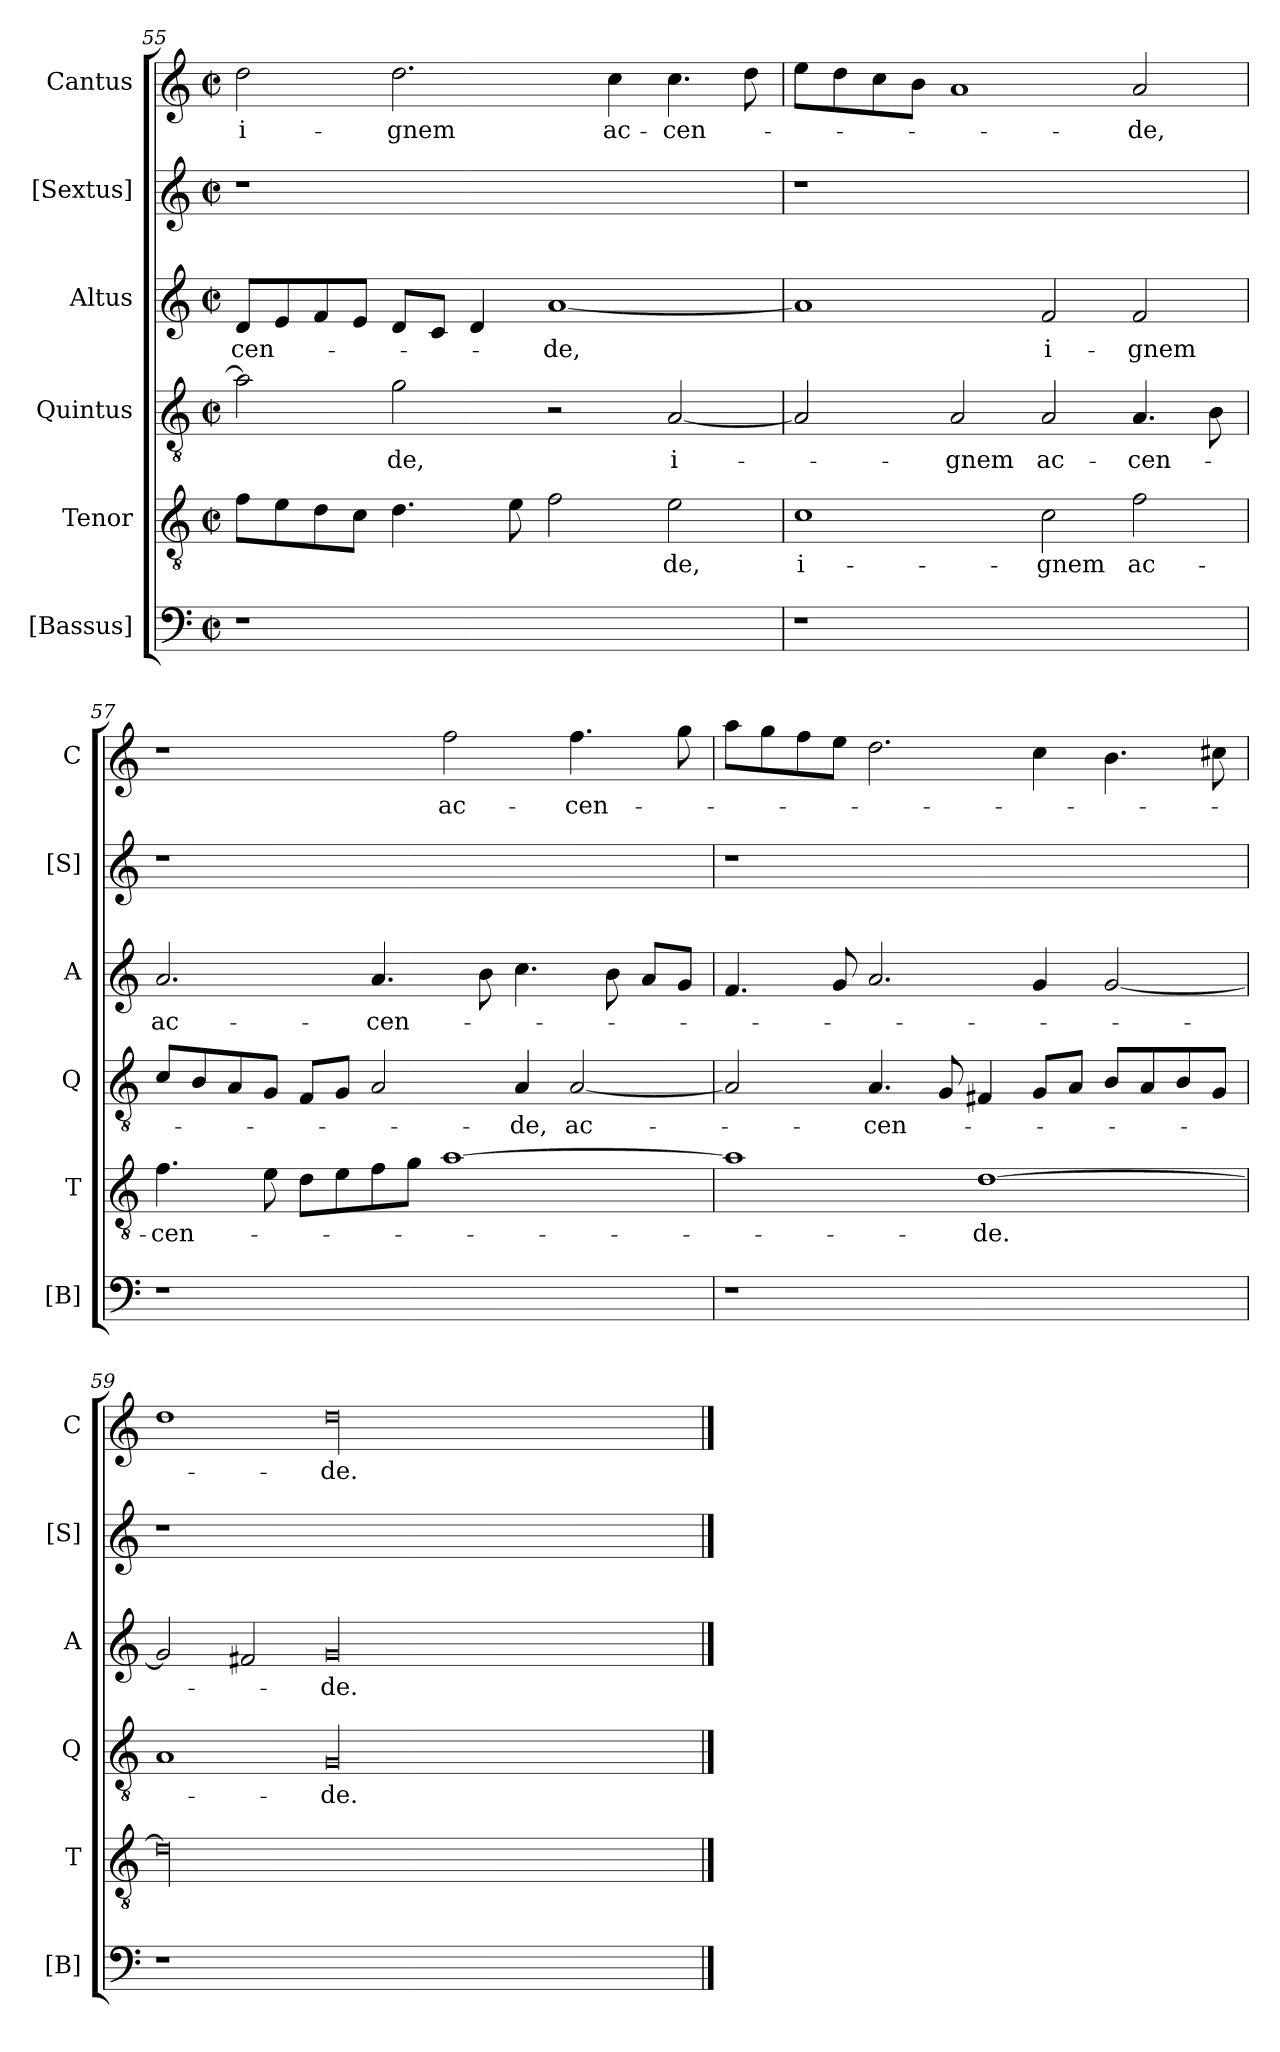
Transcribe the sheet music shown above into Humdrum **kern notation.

**kern	**kern	**text	**kern	**text	**kern	**text	**kern	**kern	**text
*part6	*part5	*part5	*part4	*part4	*part3	*part3	*part2	*part1	*part1
*staff6	*staff5	*staff5	*staff4	*staff4	*staff3	*staff3	*staff2	*staff1	*staff1
*I"[Bassus]	*I"Tenor	*	*I"Quintus	*	*I"Altus	*	*I"[Sextus]	*I"Cantus	*
*I'[B]	*I'T	*	*I'Q	*	*I'A	*	*I'[S]	*I'C	*
*clefF4	*clefGv2	*	*clefGv2	*	*clefG2	*	*clefG2	*clefG2	*
*k[]	*k[]	*	*k[]	*	*k[]	*	*k[]	*k[]	*
*C:	*C:	*	*C:	*	*C:	*	*C:	*C:	*
*M2/2	*M2/2	*	*M2/2	*	*M2/2	*	*M2/2	*M2/2	*
*met(c|)	*met(c|)	*	*met(c|)	*	*met(c|)	*	*met(c|)	*met(c|)	*
=55	=55	=55	=55	=55	=55	=55	=55	=55	=55
1r	8f\L	.	2a\]	.	8d/L	-cen-	1r	2dd\	i-
.	8e\	.	.	.	8e/	.	.	.	.
.	8d\	.	.	.	8f/	.	.	.	.
.	8c\J	.	.	.	8e/J	.	.	.	.
.	4.d\	.	2g\	-de,	8d/L	.	.	2.dd\	-gnem
.	.	.	.	.	8c/J	.	.	.	.
.	.	.	.	.	4d/	.	.	.	.
.	8e\	.	.	.	.	.	.	.	.
1ryy	2f\	.	2r	.	[1a/	-de,	1ryy	.	.
.	.	.	.	.	.	.	.	4cc\	ac-
.	2e\	-de,	[2A/	i-	.	.	.	4.cc\	-cen-
.	.	.	.	.	.	.	.	8dd\	.
=56	=56	=56	=56	=56	=56	=56	=56	=56	=56
1r	1c\	i-	2A/]	.	1a/]	.	1r	8ee\L	.
.	.	.	.	.	.	.	.	8dd\	.
.	.	.	.	.	.	.	.	8cc\	.
.	.	.	.	.	.	.	.	8b\J	.
.	.	.	2A/	-gnem	.	.	.	1a/	.
1ryy	2c\	-gnem	2A/	ac-	2f/	i-	1ryy	.	.
.	2f\	ac-	4.A/	-cen-	2f/	-gnem	.	2a/	-de,
.	.	.	8B\	.	.	.	.	.	.
=57	=57	=57	=57	=57	=57	=57	=57	=57	=57
1r	4.f\	-cen-	8c/L	.	2.a/	ac-	1r	1r	.
.	.	.	8B/	.	.	.	.	.	.
.	.	.	8A/	.	.	.	.	.	.
.	8e\	.	8G/J	.	.	.	.	.	.
.	8d\L	.	8F/L	.	.	.	.	.	.
.	8e\	.	8G/J	.	.	.	.	.	.
.	8f\	.	2A/	.	4.a/	-cen-	.	.	.
.	8g\J	.	.	.	.	.	.	.	.
1ryy	[1a\	.	.	.	.	.	1ryy	2ff\	ac-
.	.	.	.	.	8b\	.	.	.	.
.	.	.	4A/	-de,	4.cc\	.	.	.	.
.	.	.	[2A/	ac-	.	.	.	4.ff\	-cen-
.	.	.	.	.	8b\	.	.	.	.
.	.	.	.	.	8a/L	.	.	.	.
.	.	.	.	.	8g/J	.	.	8gg\	.
=58	=58	=58	=58	=58	=58	=58	=58	=58	=58
1r	1a\]	.	2A/]	.	4.f/	.	1r	8aa\L	.
.	.	.	.	.	.	.	.	8gg\	.
.	.	.	.	.	.	.	.	8ff\	.
.	.	.	.	.	8g/	.	.	8ee\J	.
.	.	.	4.A/	-cen-	2.a/	.	.	2.dd\	.
.	.	.	8G/	.	.	.	.	.	.
1ryy	[1d\	-de.	4F#X/	.	.	.	1ryy	.	.
.	.	.	8G/L	.	4g/	.	.	4cc\	.
.	.	.	8A/J	.	.	.	.	.	.
.	.	.	8B/L	.	[2g/	.	.	4.b\	.
.	.	.	8A/	.	.	.	.	.	.
.	.	.	8B/	.	.	.	.	.	.
.	.	.	8G/J	.	.	.	.	8cc#X\	.
=59	=59	=59	=59	=59	=59	=59	=59	=59	=59
1r	00d\]	.	1A/	.	2g/]	.	1r	1dd\	.
.	.	.	.	.	2f#X/	.	.	.	.
00ryy	.	.	00G/	-de.	00g/	-de.	00ryy	00dd\	-de.
.	1d\yy	.	.	.	.	.	.	.	.
==	==	==	==	==	==	==	==	==	==
*-	*-	*-	*-	*-	*-	*-	*-	*-	*-
